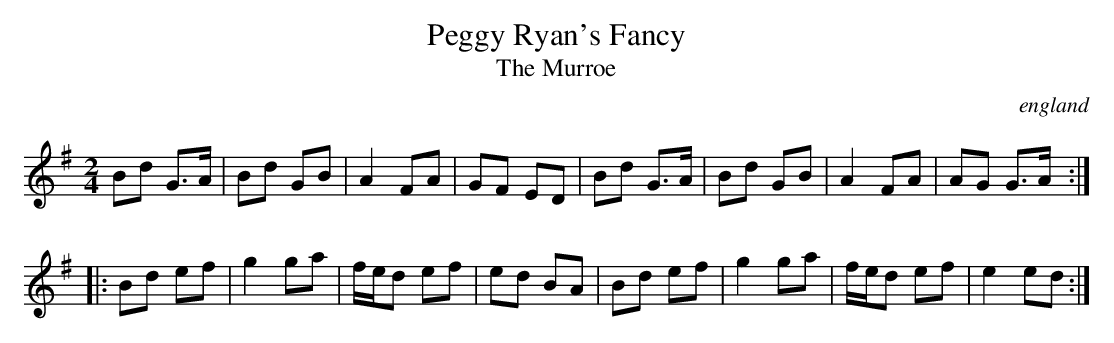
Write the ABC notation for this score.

X:1
T:Peggy Ryan's Fancy
T:Murroe, The
O:england
M:2/4
L:1/8
K:G
Bd G>A|Bd GB|A2 FA|GF ED|Bd G>A|Bd GB|A2 FA|AG G>A:|
|:Bd ef|g2 ga|f/e/d ef|ed BA|Bd ef|g2 ga|f/e/d ef|e2 ed:|
